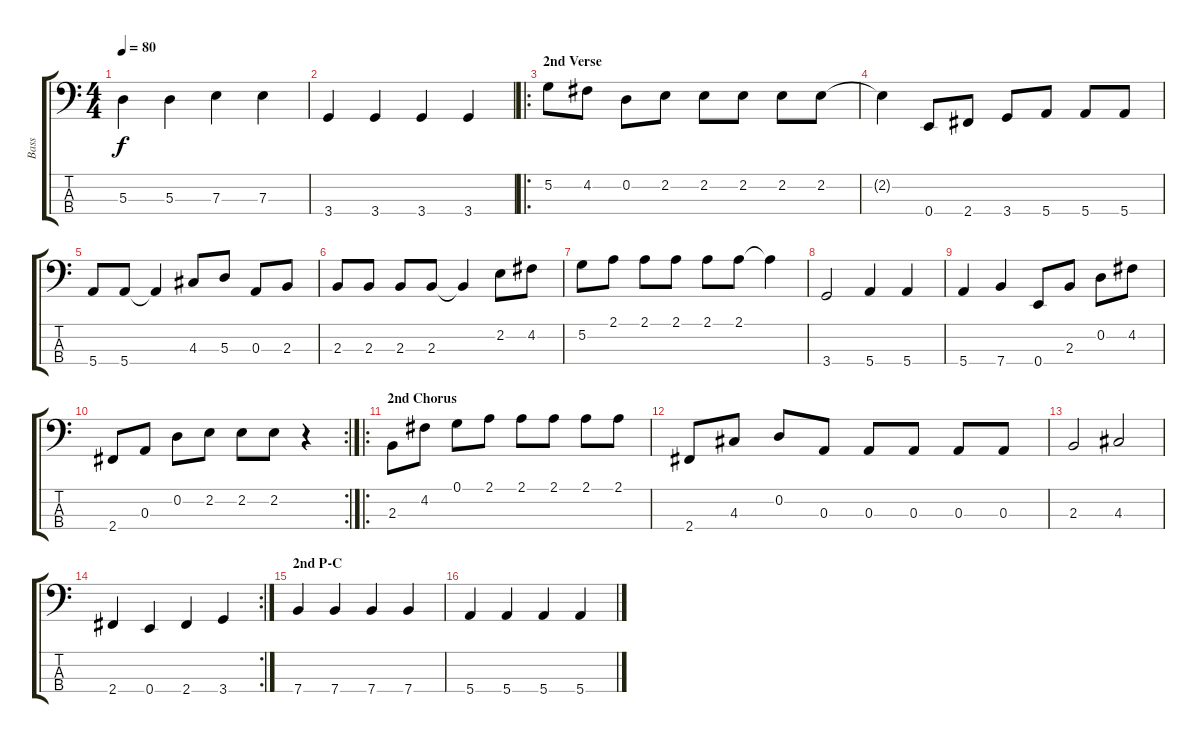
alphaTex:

\track ("Bass" "Bass") {instrument fretlessbass}
\staff {score tabs}
\tuning (G2 D2 A1 E1) {hide}
\ts (4 4)
\tempo 80
\clef f4
\ks c
5.3.4{dy f} 5.3.4 7.3.4 7.3.4 |
3.4.4 3.4.4 3.4.4 3.4.4 |
\ro
\section ("" "2nd Verse")
5.2.8{volume 12} 4.2.8 0.2.8 2.2.8 2.2.8 2.2.8 2.2.8 2.2.8 |
2.2{t}.4 0.4.8 2.4.8 3.4.8 5.4.8 5.4.8 5.4.8 |
5.4.8 5.4.8 5.4{t}.4 4.3.8 5.3.8 0.3.8 2.3.8 |
2.3.8 2.3.8 2.3.8 2.3.8 2.3{t}.4 2.2.8 4.2.8 |
5.2.8 2.1.8 2.1.8 2.1.8 2.1.8 2.1.8 2.1{t}.4 |
3.4.2 5.4.4 5.4.4 |
5.4.4 7.4.4 0.4.8 2.3.8 0.2.8 4.2.8 |
\rc 2
2.4.8 0.3.8 0.2.8 2.2.8 2.2.8 2.2.8 r.4 |
\ro
\section ("" "2nd Chorus")
2.3.8{volume 16} 4.2.8 0.1.8 2.1.8 2.1.8 2.1.8 2.1.8 2.1.8 |
2.4.8 4.3.8 0.2.8 0.3.8 0.3.8 0.3.8 0.3.8 0.3.8 |
2.3.2 4.3.2 |
\rc 2
2.4.4 0.4.4 2.4.4 3.4.4 |
\section ("" "2nd P-C")
7.4.4 7.4.4 7.4.4 7.4.4 |
5.4.4 5.4.4 5.4.4 5.4.4
